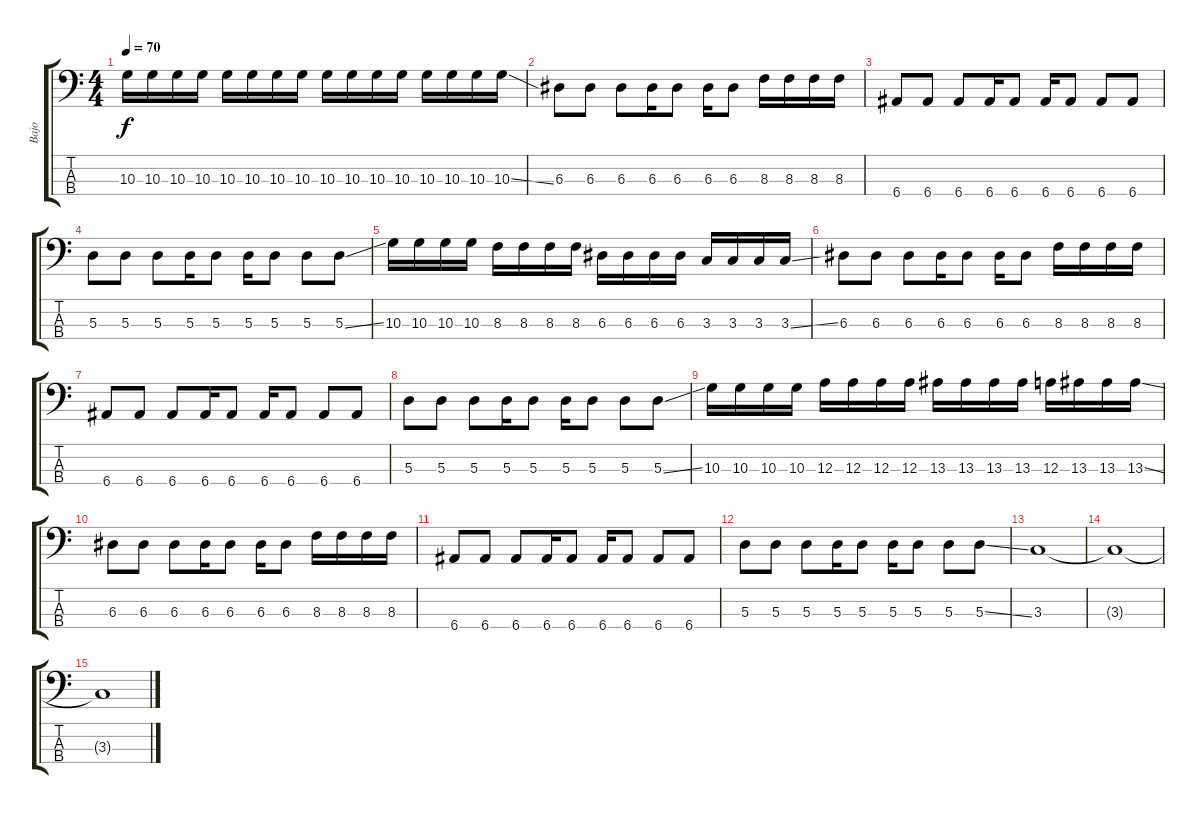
\track ("Bajo" "Bajo") {instrument electricbassfinger}
\staff {score tabs}
\tuning (G2 D2 A1 E1) {hide}
\ts (4 4)
\tempo 70
\clef f4
\ks c
10.3.16{dy f} 10.3.16 10.3.16 10.3.16 10.3.16 10.3.16 10.3.16 10.3.16 10.3.16 10.3.16 10.3.16 10.3.16 10.3.16 10.3.16 10.3.16 10.3{ss}.16 |
6.3.8 6.3.8 6.3.8 6.3.16 6.3.8 6.3.16 6.3.8 8.3.16 8.3.16 8.3.16 8.3.16 |
6.4.8 6.4.8 6.4.8 6.4.16 6.4.8 6.4.16 6.4.8 6.4.8 6.4.8 |
5.3.8 5.3.8 5.3.8 5.3.16 5.3.8 5.3.16 5.3.8 5.3.8 5.3{ss}.8 |
10.3.16 10.3.16 10.3.16 10.3.16 8.3.16 8.3.16 8.3.16 8.3.16 6.3.16 6.3.16 6.3.16 6.3.16 3.3.16 3.3.16 3.3.16 3.3{ss}.16 |
6.3.8 6.3.8 6.3.8 6.3.16 6.3.8 6.3.16 6.3.8 8.3.16 8.3.16 8.3.16 8.3.16 |
6.4.8 6.4.8 6.4.8 6.4.16 6.4.8 6.4.16 6.4.8 6.4.8 6.4.8 |
5.3.8 5.3.8 5.3.8 5.3.16 5.3.8 5.3.16 5.3.8 5.3.8 5.3{ss}.8 |
10.3.16 10.3.16 10.3.16 10.3.16 12.3.16 12.3.16 12.3.16 12.3.16 13.3.16 13.3.16 13.3.16 13.3.16 12.3.16 13.3.16 13.3.16 13.3{ss}.16 |
6.3.8 6.3.8 6.3.8 6.3.16 6.3.8 6.3.16 6.3.8 8.3.16 8.3.16 8.3.16 8.3.16 |
6.4.8 6.4.8 6.4.8 6.4.16 6.4.8 6.4.16 6.4.8 6.4.8 6.4.8 |
5.3.8 5.3.8 5.3.8 5.3.16 5.3.8 5.3.16 5.3.8 5.3.8 5.3{ss}.8 |
3.3.1 |
3.3{t}.1 |
3.3{t}.1{volume 2}
